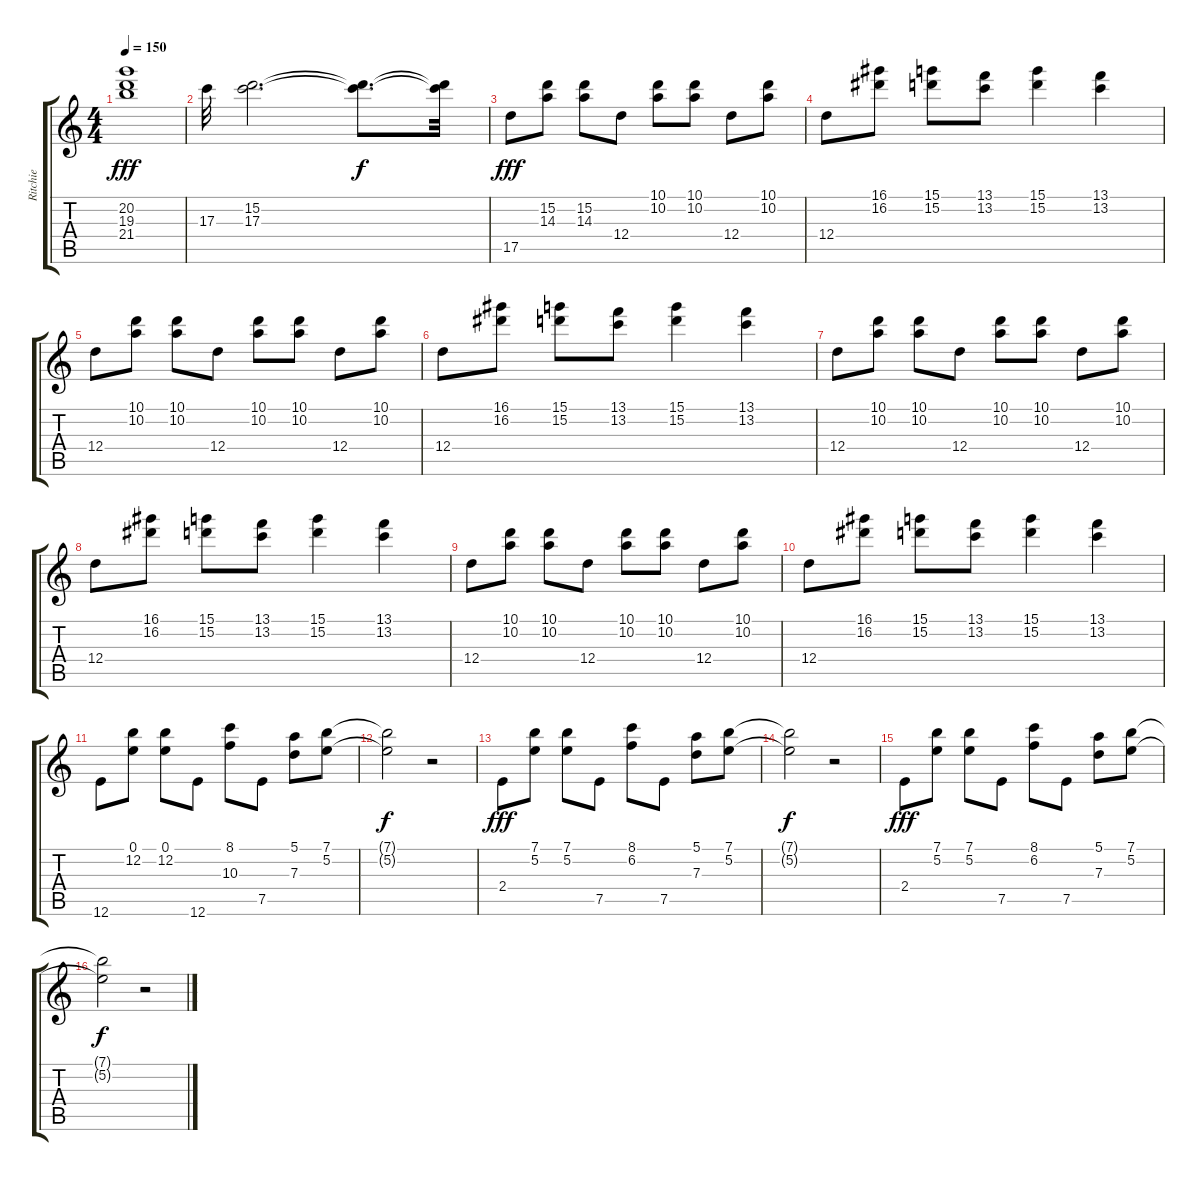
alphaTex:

\track ("Ritchie" "Ritchie") {instrument electricguitarmuted}
\staff {score tabs}
\tuning (E4 B3 G3 D3 A2 E2) {hide}
\ts (4 4)
\tempo 150
\clef g2
\ks c
(20.2 19.3 21.4).1{dy fff} |
17.3.32 (15.2 17.3).2{d} (15.2{t} 17.3{t}).8{d dy f} (15.2{t} 17.3{t}).32 |
17.5.8{dy fff} (15.2 14.3).8 (15.2 14.3).8 12.4.8 (10.1 10.2).8 (10.1 10.2).8 12.4.8 (10.1 10.2).8 |
12.4.8 (16.1 16.2).8 (15.1 15.2).8 (13.1 13.2).8 (15.1 15.2).4 (13.1 13.2).4 |
12.4.8 (10.1 10.2).8 (10.1 10.2).8 12.4.8 (10.1 10.2).8 (10.1 10.2).8 12.4.8 (10.1 10.2).8 |
12.4.8 (16.1 16.2).8 (15.1 15.2).8 (13.1 13.2).8 (15.1 15.2).4 (13.1 13.2).4 |
12.4.8 (10.1 10.2).8 (10.1 10.2).8 12.4.8 (10.1 10.2).8 (10.1 10.2).8 12.4.8 (10.1 10.2).8 |
12.4.8 (16.1 16.2).8 (15.1 15.2).8 (13.1 13.2).8 (15.1 15.2).4 (13.1 13.2).4 |
12.4.8 (10.1 10.2).8 (10.1 10.2).8 12.4.8 (10.1 10.2).8 (10.1 10.2).8 12.4.8 (10.1 10.2).8 |
12.4.8 (16.1 16.2).8 (15.1 15.2).8 (13.1 13.2).8 (15.1 15.2).4 (13.1 13.2).4 |
12.6.8 (0.1 12.2).8 (0.1 12.2).8 12.6.8 (8.1 10.3).8 7.5.8 (5.1 7.3).8 (7.1 5.2).8 |
(7.1{t} 5.2{t}).2{dy f} r.2 |
2.4.8{dy fff} (7.1 5.2).8 (7.1 5.2).8 7.5.8 (8.1 6.2).8 7.5.8 (5.1 7.3).8 (7.1 5.2).8 |
(7.1{t} 5.2{t}).2{dy f} r.2 |
2.4.8{dy fff} (7.1 5.2).8 (7.1 5.2).8 7.5.8 (8.1 6.2).8 7.5.8 (5.1 7.3).8 (7.1 5.2).8 |
(7.1{t} 5.2{t}).2{dy f} r.2
